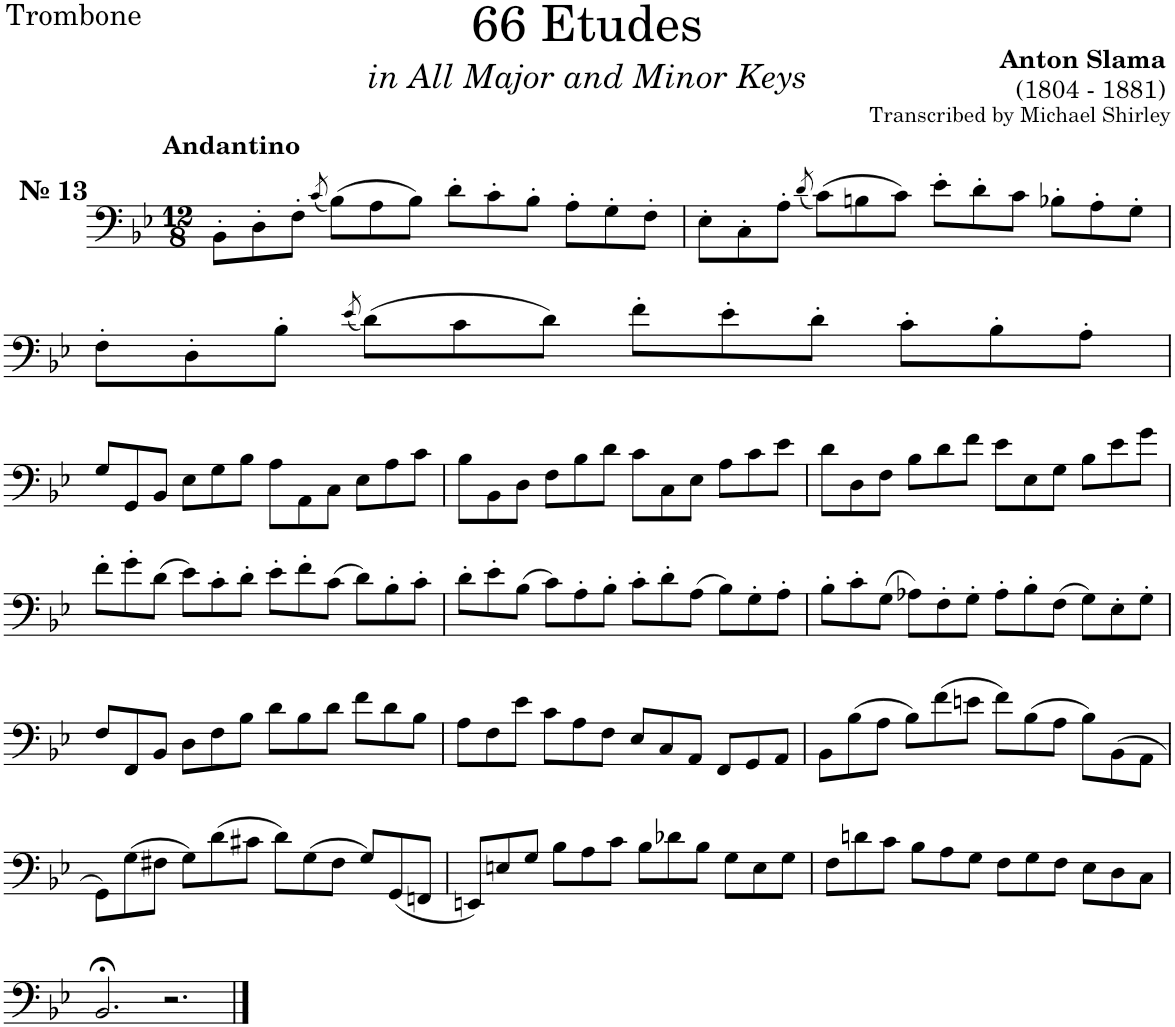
**kern
*part1
*staff1
*I"Trombone
*I'Tbn.
*clefF4
*k[b-e-]
*M12/8
=1
!LO:TX:a:B:t=№ 13
!LO:TX:a:B:t=Andantino
8BB-'\L
8D'\
8F'\J
(8qc/
(>8B-\L)
8A\
8B-\J)
8d'\L
8c'\
8B-'\J
8A'\L
8G'\
8F'\J
=2
8E-'\L
8C'\
8A'\J
(8qd/
(>8c\L)
8Bn\
8c\J)
8e-'\L
8d'\
8c\J
8B-X'\L
8A'\
8G'\J
!!LO:LB:g=z
=3
8F'\L
8D'\
8B-'\J
(8qe-/
(>8d\L)
8c\
8d\J)
8f'\L
8e-'\
8d'\J
8c'\L
8B-'\
8A'\J
!!LO:LB:g=z
=4
8G/L
8GG/
8BB-/J
8E-\L
8G\
8B-\J
8A\L
8AA\
8C\J
8E-\L
8A\
8c\J
=5
8B-\L
8BB-\
8D\J
8F\L
8B-\
8d\J
8c\L
8C\
8E-\J
8A\L
8c\
8e-\J
=6
8d\L
8D\
8F\J
8B-\L
8d\
8f\J
8e-\L
8E-\
8G\J
8B-\L
8e-\
8g\J
!!LO:LB:g=z
=7
8f'\L
8g'\
(>8d\J
8e-\L)
8c'\
8d'\J
8e-'\L
8f'\
(>8c\J
8d\L)
8B-'\
8c'\J
=8
8d'\L
8e-'\
(>8B-\J
8c\L)
8A'\
8B-'\J
8c'\L
8d'\
(>8A\J
8B-\L)
8G'\
8A'\J
=9
8B-'\L
8c'\
(>8G\J
8A-X\L)
8F'\
8G'\J
8A-'\L
8B-'\
(>8F\J
8G\L)
8E-'\
8G'\J
!!LO:LB:g=z
=10
8F/L
8FF/
8BB-/J
8D\L
8F\
8B-\J
8d\L
8B-\
8d\J
8f\L
8d\
8B-\J
=11
8A\L
8F\
8e-\J
8c\L
8A\
8F\J
8E-/L
8C/
8AA/J
8FF/L
8GG/
8AA/J
=12
8BB-\L
(>8B-\
8A\J
8B-\L)
(>8f\
8en\J
8f\L)
(>8B-\
8A\J
8B-\L)
(>8BB-\
8AA\J
!!LO:LB:g=z
=13
8GG\L)
(>8G\
8F#X\J
8G\L)
(>8d\
8c#X\J
8d\L)
(>8G\
8F#\J
8G/L)
(<8GG/
8FFn/J
=14
8EEn/L)
8En/
8G/J
8B-\L
8A\
8c\J
8B-\L
8d-X\
8B-\J
8G\L
8E\
8G\J
=15
8F\L
8dn\
8c\J
8B-\L
8A\
8G\J
8F\L
8G\
8F\J
8E-\L
8D\
8C\J
!!LO:LB:g=z
=16
2.BB-;</
2.r
==
*-
